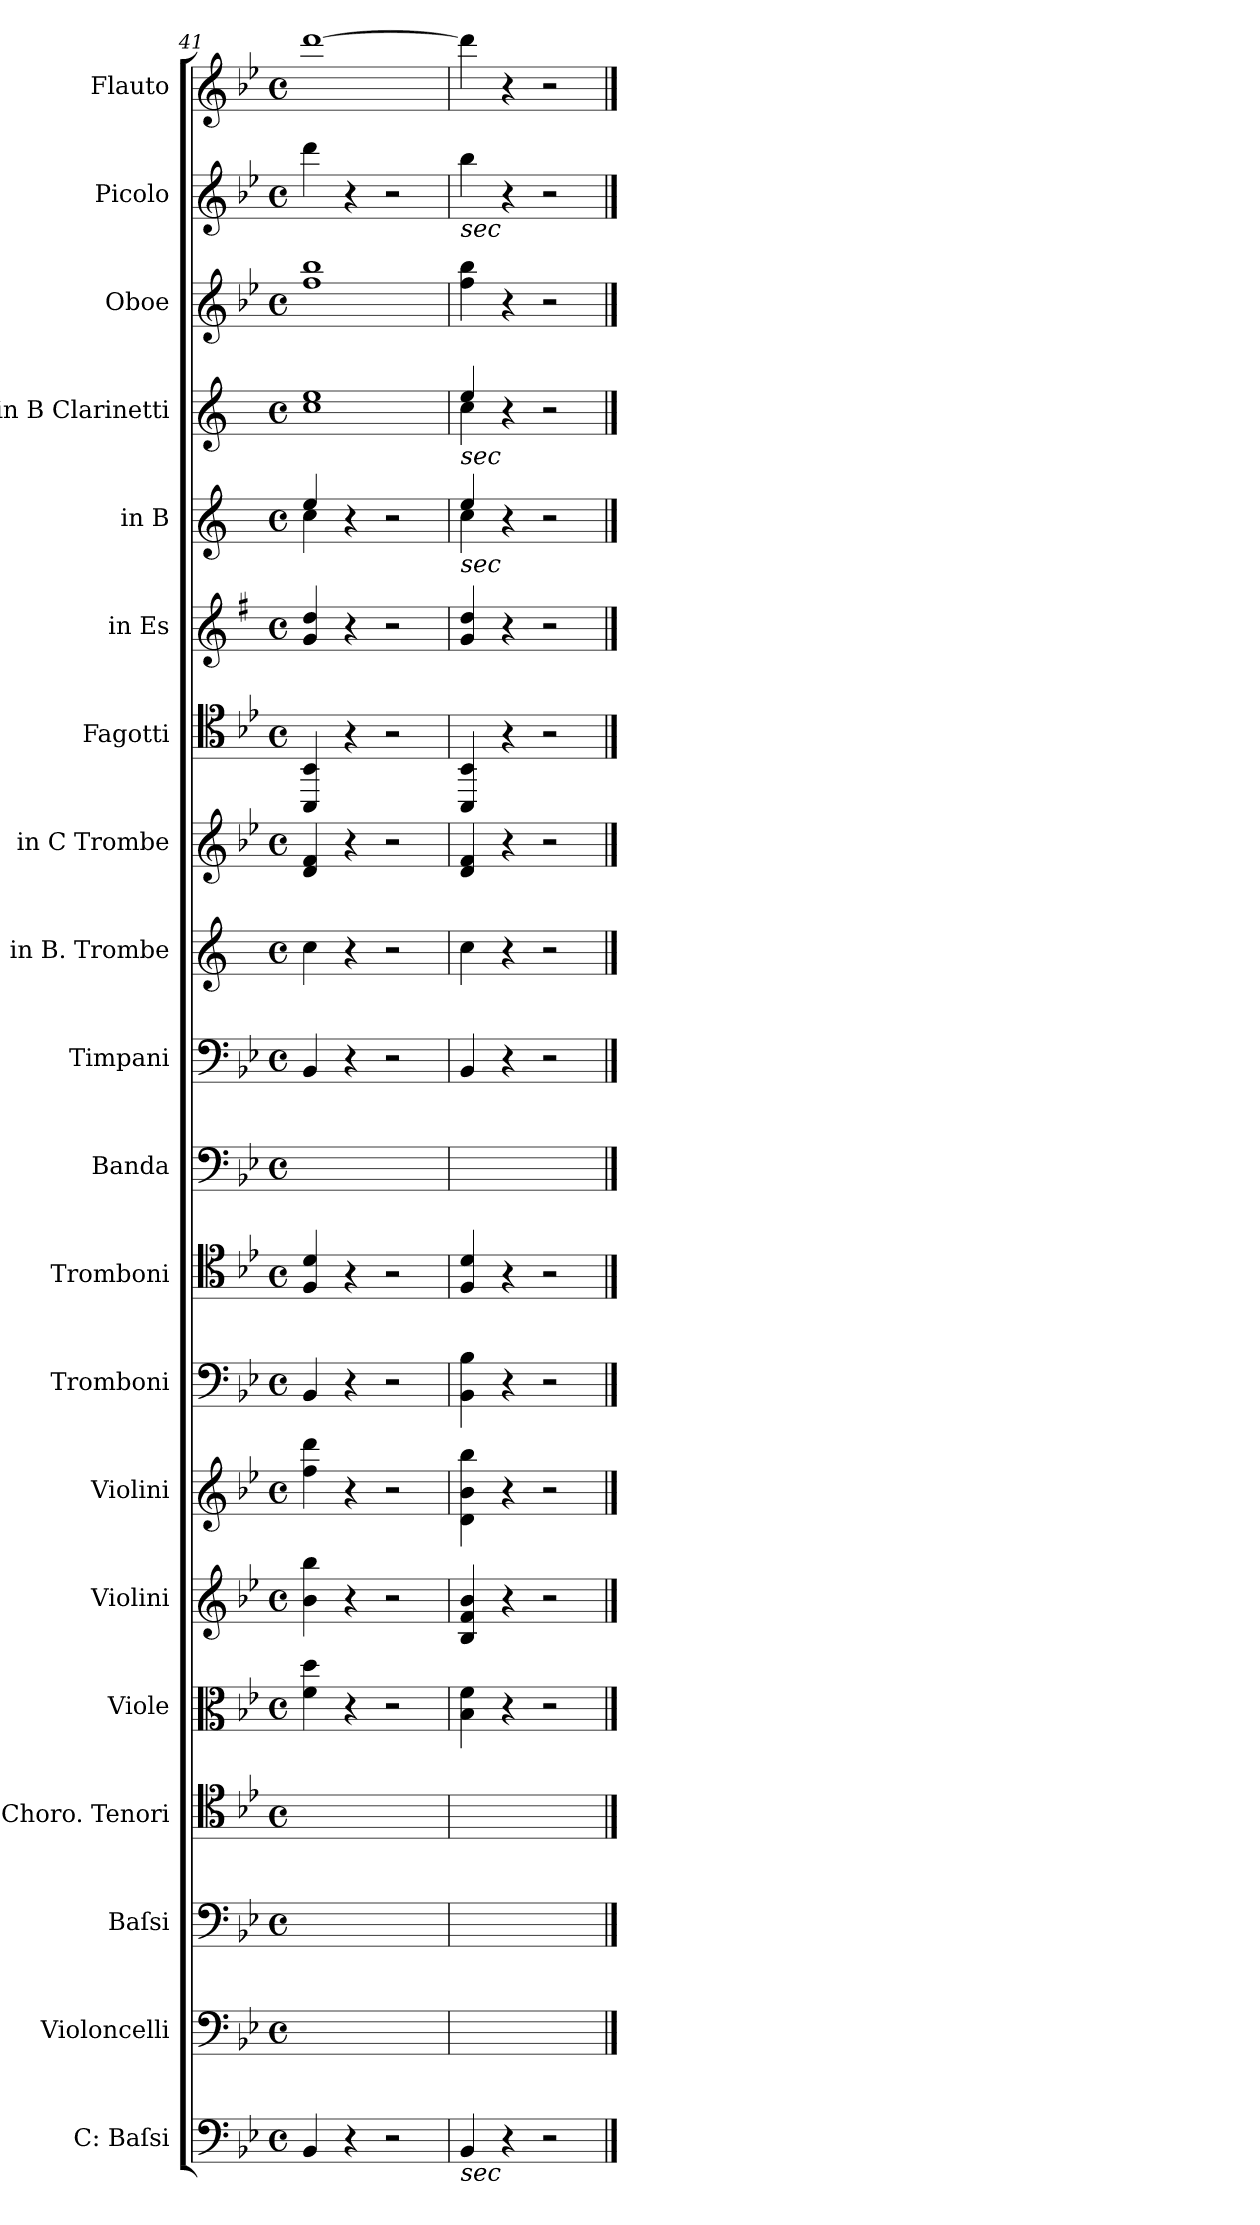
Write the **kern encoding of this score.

**kern	**kern	**kern	**kern	**kern	**kern	**kern	**kern	**kern	**kern	**kern	**kern	**kern	**kern	**kern	**kern	**kern	**kern	**kern	**kern
*part20	*part19	*part18	*part17	*part16	*part15	*part14	*part13	*part12	*part11	*part10	*part9	*part8	*part7	*part6	*part5	*part4	*part3	*part2	*part1
*staff20	*staff19	*staff18	*staff17	*staff16	*staff15	*staff14	*staff13	*staff12	*staff11	*staff10	*staff9	*staff8	*staff7	*staff6	*staff5	*staff4	*staff3	*staff2	*staff1
*I"C: Baſsi	*I"Violoncelli	*I"Baſsi	*I"Choro. Tenori	*I"Viole	*I"Violini	*I"Violini	*I"Tromboni	*I"Tromboni	*I"Banda	*I"Timpani	*I"in B. Trombe	*I"in C Trombe	*I"Fagotti	*I"in Es	*I"in B	*I"in B Clarinetti	*I"Oboe	*I"Picolo	*I"Flauto
*	*I'Vc	*	*	*I'Vla	*I'Vln	*I'Vln	*I'Trb	*I'Trb	*	*I'Timp	*I'Tpt	*I'Tpt	*I'Bsn	*	*	*I'Cl	*I'Ob	*	*I'Fl
*clefF4	*clefF4	*clefF4	*clefC4	*clefC3	*clefG2	*clefG2	*clefF4	*clefC4	*clefF4	*clefF4	*clefG2	*clefG2	*clefC4	*clefG2	*clefG2	*clefG2	*clefG2	*clefG2	*clefG2
*	*	*	*	*	*	*	*	*	*	*	*ITrd1c2	*	*	*ITrd-2c-3	*ITrd1c2	*ITrd1c2	*	*	*
*k[b-e-]	*k[b-e-]	*k[b-e-]	*k[b-e-]	*k[b-e-]	*k[b-e-]	*k[b-e-]	*k[b-e-]	*k[b-e-]	*k[b-e-]	*k[b-e-]	*k[b-e-]	*k[b-e-]	*k[b-e-]	*k[b-e-]	*k[b-e-]	*k[b-e-]	*k[b-e-]	*k[b-e-]	*k[b-e-]
*B-:	*B-:	*B-:	*B-:	*B-:	*B-:	*B-:	*B-:	*B-:	*B-:	*B-:	*B-:	*B-:	*B-:	*B-:	*B-:	*B-:	*B-:	*B-:	*B-:
*M4/4	*M4/4	*M4/4	*M4/4	*M4/4	*M4/4	*M4/4	*M4/4	*M4/4	*M4/4	*M4/4	*M4/4	*M4/4	*M4/4	*M4/4	*M4/4	*M4/4	*M4/4	*M4/4	*M4/4
*met(c)	*met(c)	*met(c)	*met(c)	*met(c)	*met(c)	*met(c)	*met(c)	*met(c)	*met(c)	*met(c)	*met(c)	*met(c)	*met(c)	*met(c)	*met(c)	*met(c)	*met(c)	*met(c)	*met(c)
=41	=41	=41	=41	=41	=41	=41	=41	=41	=41	=41	=41	=41	=41	=41	=41	=41	=41	=41	=41
*	*	*	*	*	*	*	*	*	*	*	*	*	*	*	*^	*^	*	*	*
4BB-/	1ryy	1ryy	1ryy	4f\ 4dd\	4b-\ 4bb-\	4ff\ 4ddd\	4BB-/	4F/ 4d/	1ryy	4BB-/	4b-\	4d/ 4f/	4BBB-/ 4BB-/	4b-/ 4ff/	4dd/	4b-\	1dd/	1b-\	1ff\ 1bb-\	4ddd\	[1ddd\
4r	.	.	.	4r	4r	4r	4r	4r	.	4r	4r	4r	4r	4r	4r	4rcyy	.	.	.	4r	.
2r	.	.	.	2r	2r	2r	2r	2r	.	2r	2r	2r	2r	2r	2r	2rAyy	.	.	.	2r	.
=42	=42	=42	=42	=42	=42	=42	=42	=42	=42	=42	=42	=42	=42	=42	=42	=42	=42	=42	=42	=42	=42
!	!	!	!	!	!	!	!	!	!	!	!	!	!	!	!	!	!	!	!	!LO:TX:b:i:t=sec	!
!	!	!	!	!	!	!	!	!	!	!	!	!	!	!	!	!	!LO:TX:b:i:t=sec	!	!	!	!
!	!	!	!	!	!	!	!	!	!	!	!	!	!	!	!LO:TX:b:i:t=sec	!	!	!	!	!	!
!LO:TX:b:i:t=sec	!	!	!	!	!	!	!	!	!	!	!	!	!	!	!	!	!	!	!	!	!
4BB-/	1ryy	1ryy	1ryy	4B-\ 4f\	4B-/ 4f/ 4b-/	4d\ 4b-\ 4bb-\	4BB-\ 4B-\	4F/ 4d/	1ryy	4BB-/	4b-\	4d/ 4f/	4BBB-/ 4BB-/	4b-/ 4ff/	4dd/	4b-\	4dd/	4b-\	4ff\ 4bb-\	4bb-\	4ddd\]
4r	.	.	.	4r	4r	4r	4r	4r	.	4r	4r	4r	4r	4r	4r	4rcyy	4r	4rcyy	4r	4r	4r
2r	.	.	.	2r	2r	2r	2r	2r	.	2r	2r	2r	2r	2r	2r	2rAyy	2r	2rAyy	2r	2r	2r
*	*	*	*	*	*	*	*	*	*	*	*	*	*	*	*v	*v	*	*	*	*	*
*	*	*	*	*	*	*	*	*	*	*	*	*	*	*	*	*v	*v	*	*	*
==	==	==	==	==	==	==	==	==	==	==	==	==	==	==	==	==	==	==	==
*-	*-	*-	*-	*-	*-	*-	*-	*-	*-	*-	*-	*-	*-	*-	*-	*-	*-	*-	*-
